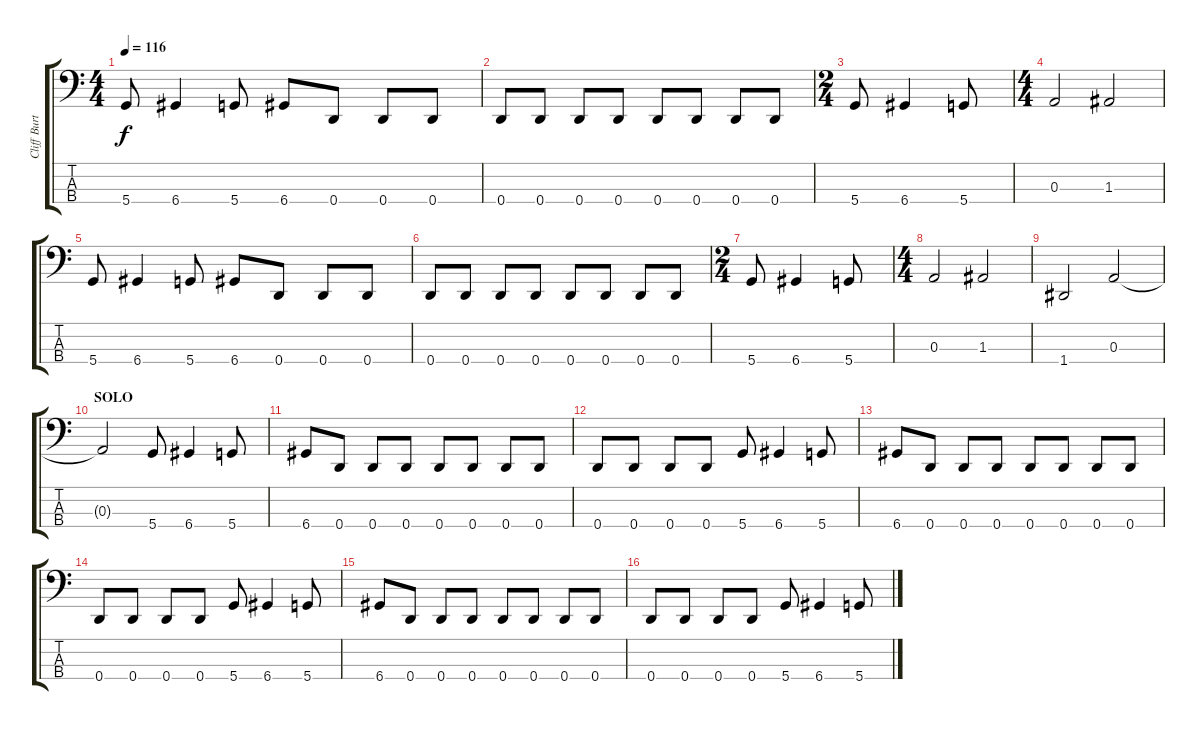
\track ("Cliff Burton (Bass)" "Cliff Burt") {instrument electricbassfinger}
\staff {score tabs}
\tuning (G2 D2 A1 D1) {hide}
\ts (4 4)
\tempo 116
\clef f4
\ks c
5.4.8{dy f} 6.4.4 5.4.8 6.4.8 0.4.8 0.4.8 0.4.8 |
0.4.8 0.4.8 0.4.8 0.4.8 0.4.8 0.4.8 0.4.8 0.4.8 |
\ts (2 4)
5.4.8 6.4.4 5.4.8 |
\ts (4 4)
0.3.2 1.3.2 |
5.4.8 6.4.4 5.4.8 6.4.8 0.4.8 0.4.8 0.4.8 |
0.4.8 0.4.8 0.4.8 0.4.8 0.4.8 0.4.8 0.4.8 0.4.8 |
\ts (2 4)
5.4.8 6.4.4 5.4.8 |
\ts (4 4)
0.3.2 1.3.2 |
1.4.2 0.3.2 |
\section ("" "SOLO")
0.3{t}.2 5.4.8 6.4.4 5.4.8 |
6.4.8 0.4.8 0.4.8 0.4.8 0.4.8 0.4.8 0.4.8 0.4.8 |
0.4.8 0.4.8 0.4.8 0.4.8 5.4.8 6.4.4 5.4.8 |
6.4.8 0.4.8 0.4.8 0.4.8 0.4.8 0.4.8 0.4.8 0.4.8 |
0.4.8 0.4.8 0.4.8 0.4.8 5.4.8 6.4.4 5.4.8 |
6.4.8 0.4.8 0.4.8 0.4.8 0.4.8 0.4.8 0.4.8 0.4.8 |
0.4.8 0.4.8 0.4.8 0.4.8 5.4.8 6.4.4 5.4.8
